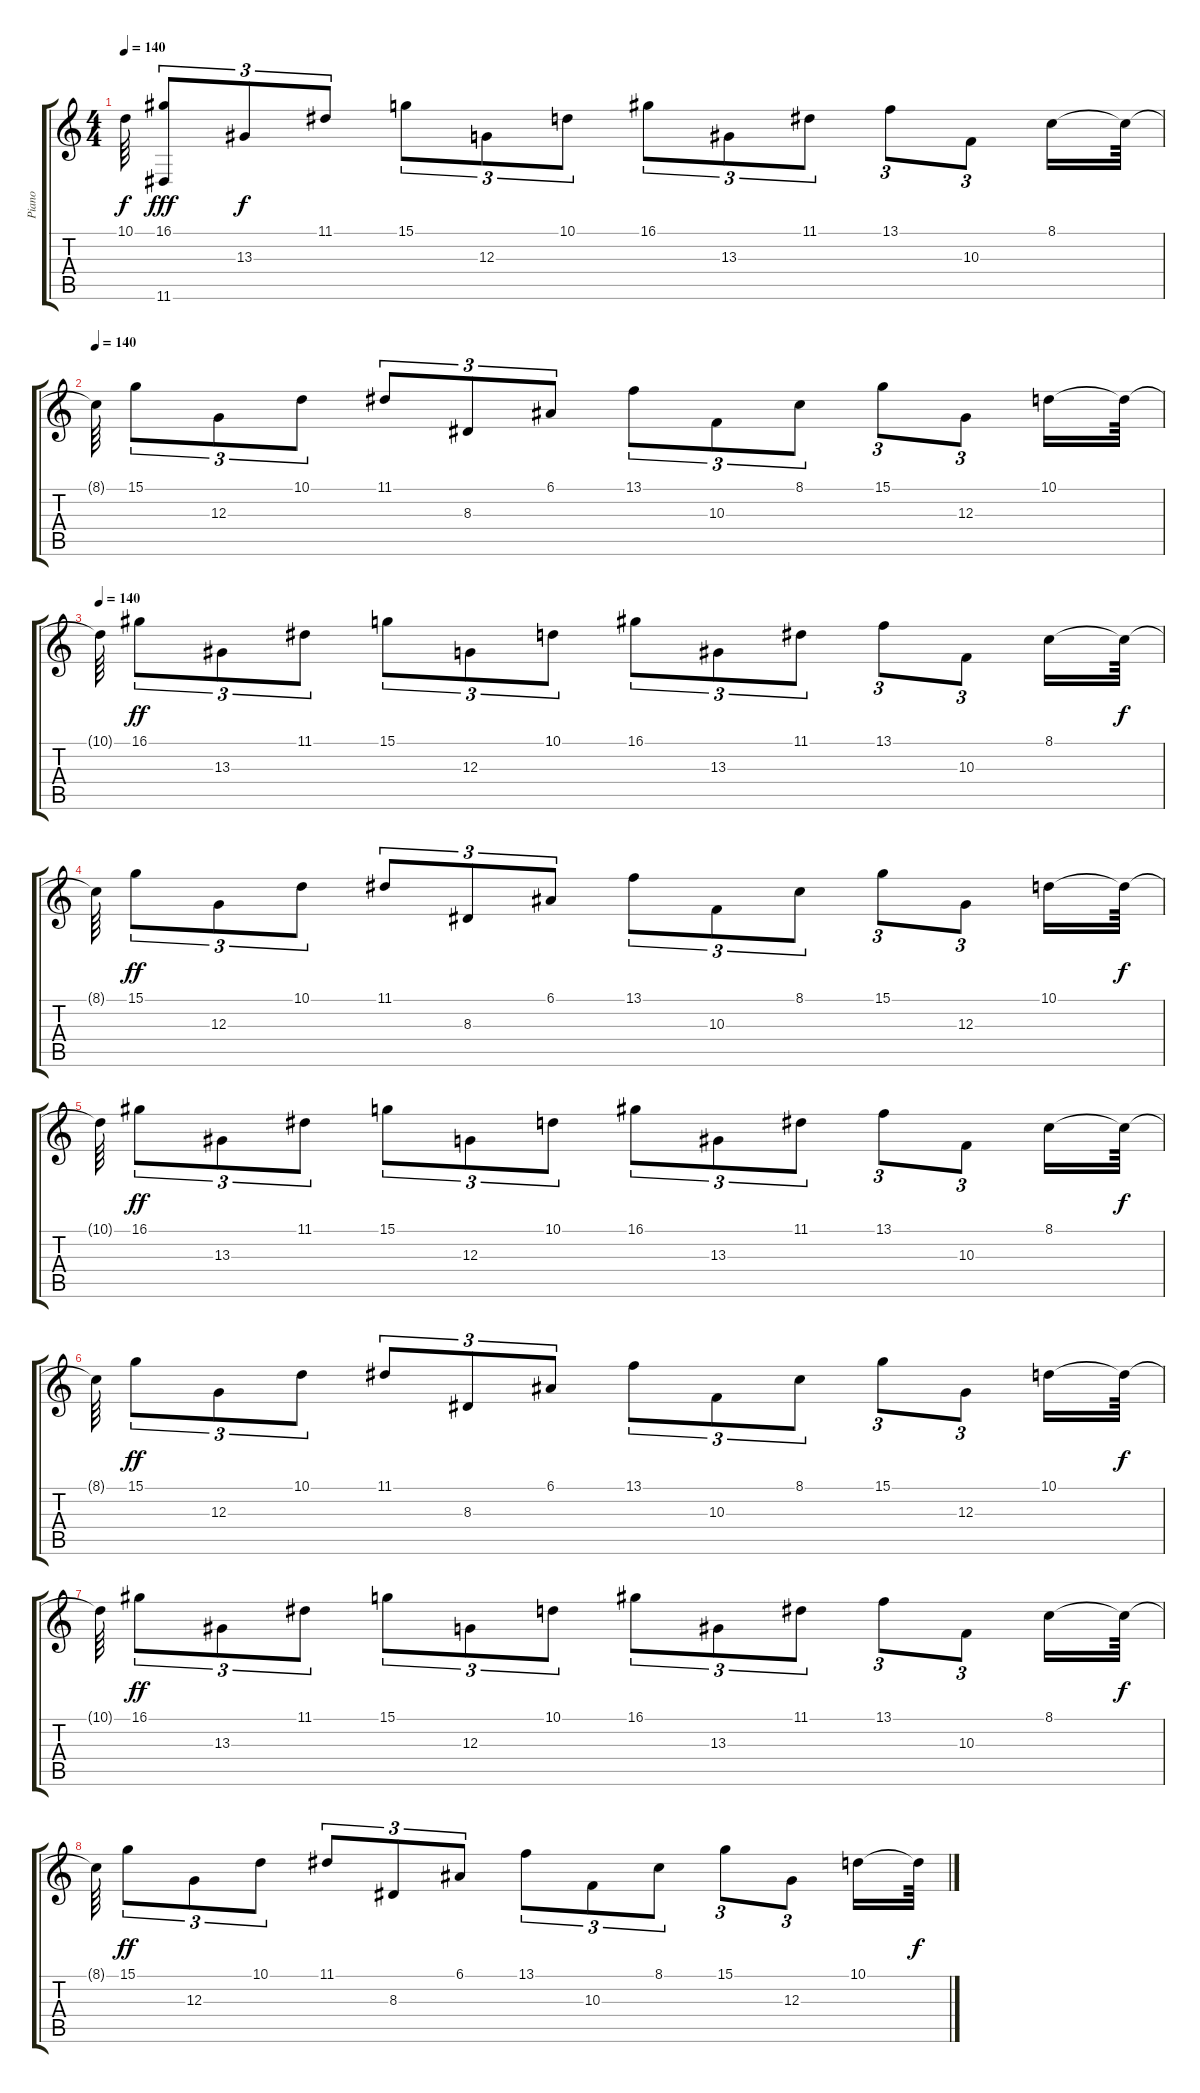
\track ("Piano" "Piano") {instrument brightacousticpiano}
\staff {score tabs}
\tuning (E4 B3 G3 D3 A2 E2) {hide}
\ts (4 4)
\tempo 140
\clef g2
\ks c
10.1{t}.64{dy f} (16.1 11.6).8{tu (3 2) dy fff} 13.3.8{tu (3 2) dy f} 11.1.8{tu (3 2)} 15.1.8{tu (3 2)} 12.3.8{tu (3 2)} 10.1.8{tu (3 2)} 16.1.8{tu (3 2)} 13.3.8{tu (3 2)} 11.1.8{tu (3 2)} 13.1.8{tu (3 2)} 10.3.8{tu (3 2)} 8.1.16 8.1{t}.64 |
\tempo 140
8.1{t}.64 15.1.8{tu (3 2)} 12.3.8{tu (3 2)} 10.1.8{tu (3 2)} 11.1.8{tu (3 2)} 8.3.8{tu (3 2)} 6.1.8{tu (3 2)} 13.1.8{tu (3 2)} 10.3.8{tu (3 2)} 8.1.8{tu (3 2)} 15.1.8{tu (3 2)} 12.3.8{tu (3 2)} 10.1.16 10.1{t}.64 |
\tempo 140
10.1{t}.64 16.1.8{tu (3 2) dy ff} 13.3.8{tu (3 2)} 11.1.8{tu (3 2)} 15.1.8{tu (3 2)} 12.3.8{tu (3 2)} 10.1.8{tu (3 2)} 16.1.8{tu (3 2)} 13.3.8{tu (3 2)} 11.1.8{tu (3 2)} 13.1.8{tu (3 2)} 10.3.8{tu (3 2)} 8.1.16 8.1{t}.64{dy f} |
8.1{t}.64 15.1.8{tu (3 2) dy ff} 12.3.8{tu (3 2)} 10.1.8{tu (3 2)} 11.1.8{tu (3 2)} 8.3.8{tu (3 2)} 6.1.8{tu (3 2)} 13.1.8{tu (3 2)} 10.3.8{tu (3 2)} 8.1.8{tu (3 2)} 15.1.8{tu (3 2)} 12.3.8{tu (3 2)} 10.1.16 10.1{t}.64{dy f} |
10.1{t}.64 16.1.8{tu (3 2) dy ff} 13.3.8{tu (3 2)} 11.1.8{tu (3 2)} 15.1.8{tu (3 2)} 12.3.8{tu (3 2)} 10.1.8{tu (3 2)} 16.1.8{tu (3 2)} 13.3.8{tu (3 2)} 11.1.8{tu (3 2)} 13.1.8{tu (3 2)} 10.3.8{tu (3 2)} 8.1.16 8.1{t}.64{dy f} |
8.1{t}.64 15.1.8{tu (3 2) dy ff} 12.3.8{tu (3 2)} 10.1.8{tu (3 2)} 11.1.8{tu (3 2)} 8.3.8{tu (3 2)} 6.1.8{tu (3 2)} 13.1.8{tu (3 2)} 10.3.8{tu (3 2)} 8.1.8{tu (3 2)} 15.1.8{tu (3 2)} 12.3.8{tu (3 2)} 10.1.16 10.1{t}.64{dy f} |
10.1{t}.64 16.1.8{tu (3 2) dy ff} 13.3.8{tu (3 2)} 11.1.8{tu (3 2)} 15.1.8{tu (3 2)} 12.3.8{tu (3 2)} 10.1.8{tu (3 2)} 16.1.8{tu (3 2)} 13.3.8{tu (3 2)} 11.1.8{tu (3 2)} 13.1.8{tu (3 2)} 10.3.8{tu (3 2)} 8.1.16 8.1{t}.64{dy f} |
8.1{t}.64 15.1.8{tu (3 2) dy ff} 12.3.8{tu (3 2)} 10.1.8{tu (3 2)} 11.1.8{tu (3 2)} 8.3.8{tu (3 2)} 6.1.8{tu (3 2)} 13.1.8{tu (3 2)} 10.3.8{tu (3 2)} 8.1.8{tu (3 2)} 15.1.8{tu (3 2)} 12.3.8{tu (3 2)} 10.1.16 10.1{t}.64{dy f}
